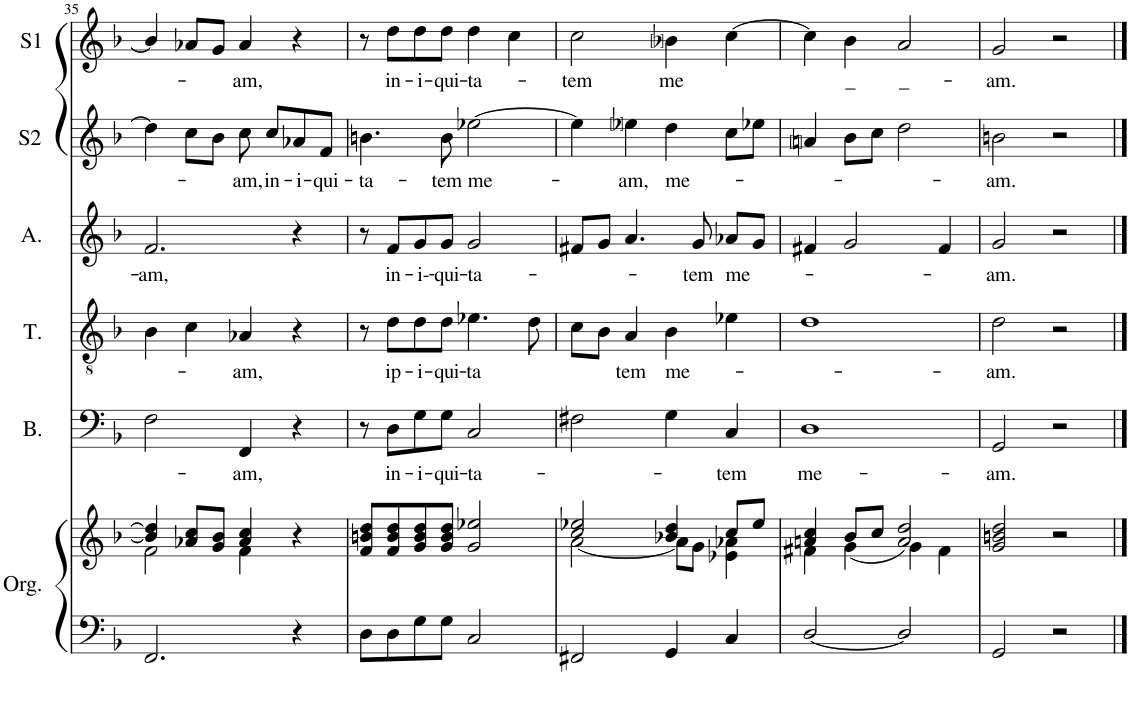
**kern	**kern	**kern	**text	**kern	**text	**kern	**text	**kern	**text	**kern	**text
*part6	*part6	*part5	*part5	*part4	*part4	*part3	*part3	*part2	*part2	*part1	*part1
*staff7	*staff6	*staff5	*staff5	*staff4	*staff4	*staff3	*staff3	*staff2	*staff2	*staff1	*staff1
*I"Orgue	*	*I"Basse	*	*I"Ténor	*	*I"Alto	*	*I"Soprano2	*	*I"Soprano1	*
*I'Org.	*	*I'B.	*	*I'T.	*	*I'A.	*	*I'S2	*	*I'S1	*
!!LO:PB:g=z
*clefF4	*clefG2	*clefF4	*	*clefGv2	*	*clefG2	*	*clefG2	*	*clefG2	*
*k[b-]	*k[b-]	*k[b-]	*	*k[b-]	*	*k[b-]	*	*k[b-]	*	*k[b-]	*
*M4/4	*M4/4	*M4/4	*	*M4/4	*	*M4/4	*	*M4/4	*	*M4/4	*
*met(c)	*met(c)	*met(c)	*	*met(c)	*	*met(c)	*	*met(c)	*	*met(c)	*
=35	=35	=35	=35	=35	=35	=35	=35	=35	=35	=35	=35
*	*^	*	*	*	*	*	*	*	*	*	*
!	!	!	!	!	!	!	!	!LO:LY:b	!	!	!	!
2.FF/	4b-/] 4dd-/]	2f\	2F\	.	4B-\	.	2.f/	-am,	4dd-\]	.	4b-/]	.
.	8a-X/ 8cc/L	.	.	.	4c\	.	.	.	8cc\L	.	8a-X/L	.
.	8g/ 8b-/J	.	.	.	.	.	.	.	8b-\J	.	8g/J	.
!	!	!	!	!LO:LY:b	!	!LO:LY:b	!	!	!	!LO:LY:b	!	!LO:LY:b
.	4a-/ 4cc/	4f\	4FF/	-am,	4A-X/	-am,	.	.	8cc\	-am,	4a-/	-am,
!	!	!	!	!	!	!	!	!	!	!LO:LY:b	!	!
.	.	.	.	.	.	.	.	.	8cc/L	in-	.	.
!	!	!	!	!	!	!	!	!	!	!LO:LY:b	!	!
4r	4r	4ryy	4r	.	4r	.	4r	.	8a-X/	-i-	4r	.
!	!	!	!	!	!	!	!	!	!	!LO:LY:b	!	!
.	.	.	.	.	.	.	.	.	8f/J	-qui-	.	.
*	*v	*v	*	*	*	*	*	*	*	*	*	*
=36	=36	=36	=36	=36	=36	=36	=36	=36	=36	=36	=36
!	!	!	!	!	!	!	!	!	!LO:LY:b	!	!
8D\L	8f/ 8bn/ 8dd/L	8r	.	8r	.	8r	.	4.bn\	-ta-	8r	.
!	!	!	!LO:LY:b	!	!LO:LY:b	!	!LO:LY:b	!	!	!	!LO:LY:b
8D\	8f/ 8b/ 8dd/	8D\L	in-	8d\L	ip-	8f/L	in-	.	.	8dd\L	in-
!	!	!	!LO:LY:b	!	!LO:LY:b	!	!LO:LY:b	!	!	!	!LO:LY:b
8G\	8g/ 8b/ 8dd/	8G\	-i-	8d\	-i-	8g/	-i--	.	.	8dd\	-i-
!	!	!	!LO:LY:b	!	!LO:LY:b	!	!LO:LY:b	!	!LO:LY:b	!	!LO:LY:b
8G\J	8g/ 8b/ 8dd/J	8G\J	-qui-	8d\J	-qui-	8g/J	-qui-	8b\	-tem	8dd\J	-qui-
!	!	!	!LO:LY:b	!	!LO:LY:b	!	!LO:LY:b	!	!LO:LY:b	!	!LO:LY:b
2C/	2g/ 2ee-X/	2C/	-ta-	4.e-X\	-ta	2g/	-ta-	[2ee-X\	me-	4dd\	-ta-
.	.	.	.	.	.	.	.	.	.	4cc\	.
.	.	.	.	8d\	.	.	.	.	.	.	.
=37	=37	=37	=37	=37	=37	=37	=37	=37	=37	=37	=37
*	*^	*	*	*	*	*	*	*	*	*	*
!	!	!	!	!	!	!	!	!	!	!	!	!LO:LY:b
2FF#X/	2cc/ 2ee-X/	[2a\	2F#X\	.	8c\L	.	8f#X/L	.	4ee-\]	.	2cc\	-tem
.	.	.	.	.	8B-\J	.	8g/J	.	.	.	.	.
!	!	!	!	!	!	!LO:LY:b	!	!	!	!LO:LY:b	!	!
.	.	.	.	.	4A/	tem	4.a/	.	4ee-j\	-am,	.	.
!	!	!	!	!	!	!LO:LY:b	!	!	!	!LO:LY:b	!	!LO:LY:b
4GG/	4b-X/ 4dd/	8a\L]	4G\	.	4B-\	me-	.	.	4dd\	me-	4b-j\	me
!	!	!	!	!	!	!	!	!LO:LY:b	!	!	!	!
.	.	8g\J	.	.	.	.	8g/	-tem	.	.	.	.
!	!	!	!	!LO:LY:b	!	!	!	!LO:LY:b	!	!	!	!
4C/	8cc/L	4e-X\ 4a-X\	4C/	-tem	4e-X\	.	8a-X/L	me-	8cc\L	.	[4cc\	.
.	8ee-/J	.	.	.	.	.	8g/J	.	8ee-X\J	.	.	.
=38	=38	=38	=38	=38	=38	=38	=38	=38	=38	=38	=38	=38
!	!	!	!	!LO:LY:b	!	!	!	!	!	!	!	!
[2D/	4an/ 4cc/	4f#X\	1D	me-	1d	.	4f#X/	.	4anj/	.	4cc\]	.
!	!	!	!	!	!	!	!	!	!	!	!	!LO:LY:b
.	8b-/L	4g\	.	.	.	.	2g/	.	8b-\L	.	4b-\	_
.	8cc/J	.	.	.	.	.	.	.	8cc\J	.	.	.
!	!	!	!	!	!	!	!	!	!	!	!	!LO:LY:b
2D/]	(2a/ 2dd/	4g\	.	.	.	.	.	.	2dd\	.	2a/	_-
.	.	4f#\	.	.	.	.	4f#/	.	.	.	.	.
=39	=39	=39	=39	=39	=39	=39	=39	=39	=39	=39	=39	=39
!	!	!	!	!LO:LY:b	!	!LO:LY:b	!	!LO:LY:b	!	!LO:LY:b	!	!LO:LY:b
*	*v	*v	*	*	*	*	*	*	*	*	*	*
2GG/	2g/ 2bn/ 2dd/	2GG/	-am.	2d\	-am.	2g/	-am.	2bn\	-am.	2g/	-am.
2r	2r	2r	.	2r	.	2r	.	2r	.	2r	.
==	==	==	==	==	==	==	==	==	==	==	==
*-	*-	*-	*-	*-	*-	*-	*-	*-	*-	*-	*-
